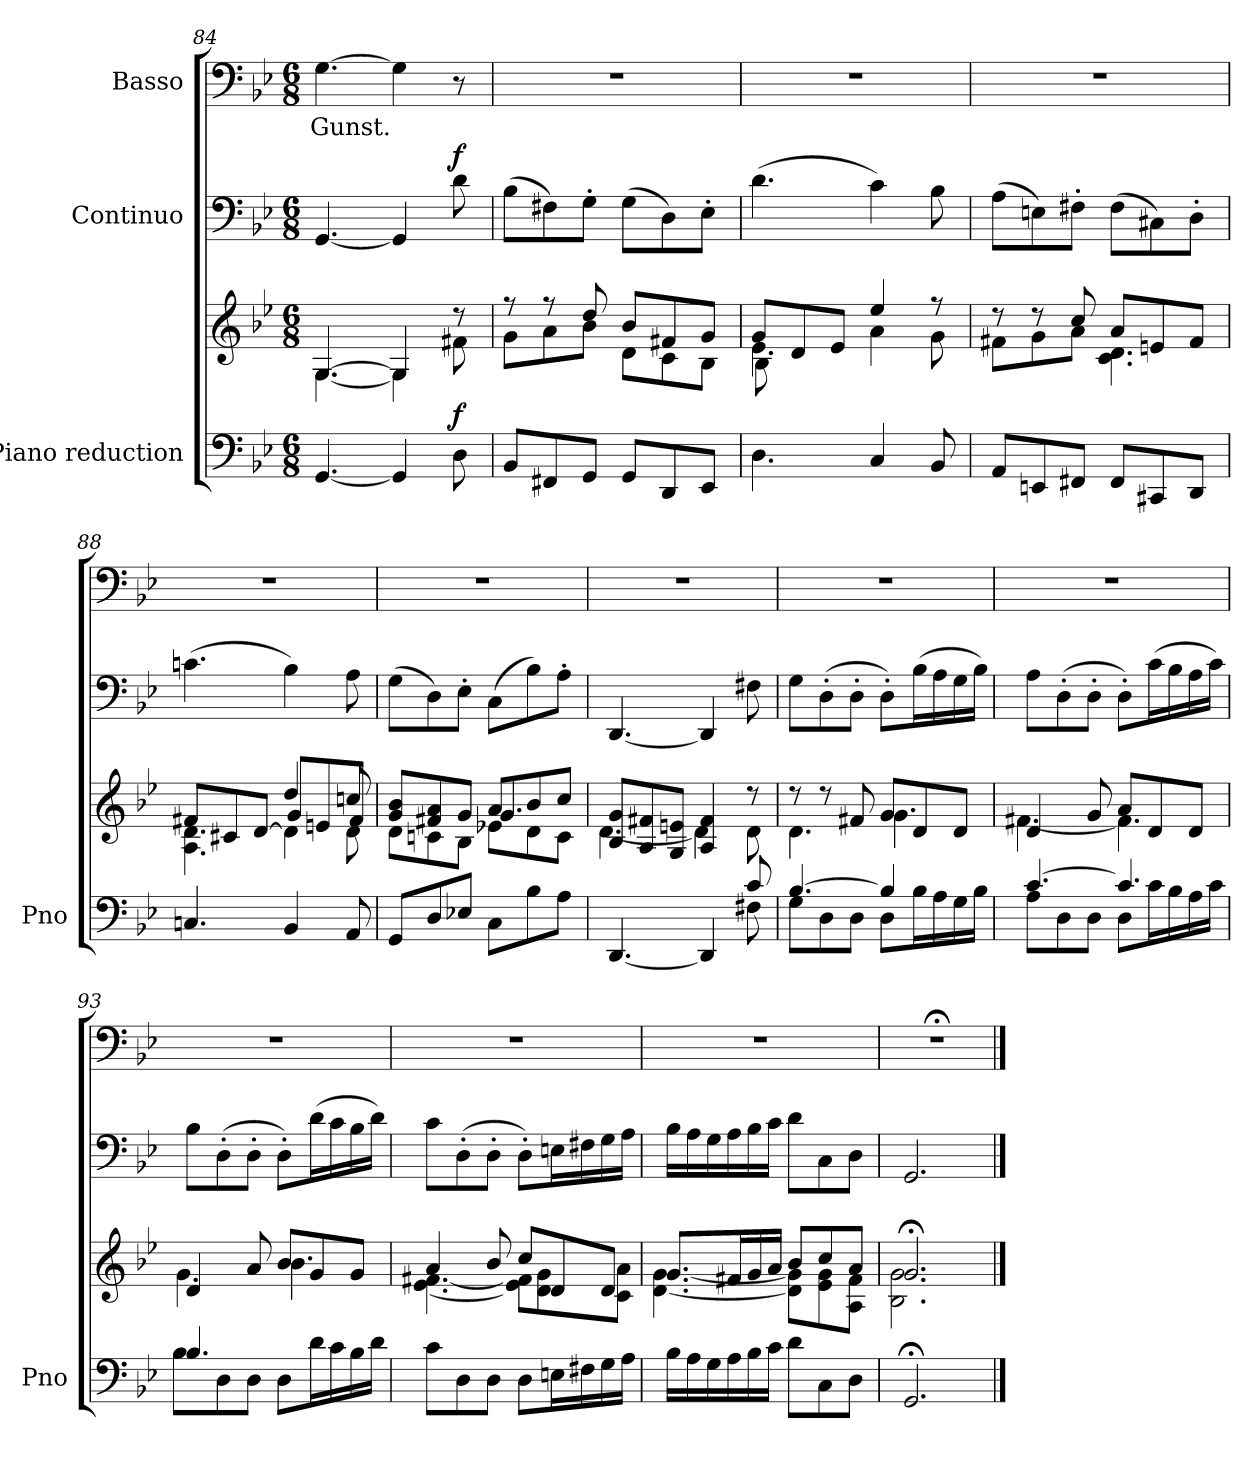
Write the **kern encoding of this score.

**kern	**kern	**dynam	**kern	**dynam	**kern	**text
*part3	*part3	*part3	*part2	*part2	*part1	*part1
*staff4	*staff3	*staff3/4	*staff2	*staff2	*staff1	*staff1
*I"Piano reduction	*	*	*I"Continuo	*	*I"Basso	*
*I'Pno	*	*	*	*	*	*
*clefF4	*clefG2	*	*clefF4	*	*clefF4	*
*k[b-e-]	*k[b-e-]	*	*k[b-e-]	*	*k[b-e-]	*
*M6/8	*M6/8	*	*M6/8	*	*M6/8	*
=84	=84	=84	=84	=84	=84	=84
*	*^	*	*	*	*	*
!	!	!	!	!	!	!	!LO:LY:b
[4.GG/	[4.G/	[4.G\	.	[4.GG/	.	[4.G\	Gunst.
4GG/]	4G/]	4G\]	.	4GG/]	.	4G\]	.
!	!	!	!LO:DY:a=2	!	!LO:DY:a	!	!
8D\	8r	8f#X\	f	8d\	f	8r	.
!!LO:LB:g=z
=85	=85	=85	=85	=85	=85	=85	=85
8BB-/L	8r	8g\L	.	(>8B-\L	.	2.r	.
8FF#X/	8r	8a\	.	8F#X\)	.	.	.
8GG/J	8dd/	8b-\J	.	8G'\J	.	.	.
8GG/L	8b-/L	8d\L	.	(>8G\L	.	.	.
8DD/	8f#X/	8c\	.	8D\)	.	.	.
8EE-/J	8g/J	8B-\J	.	8E-'\J	.	.	.
=86	=86	=86	=86	=86	=86	=86	=86
*^	*	*^	*	*	*	*	*
8ryy	4.D\	8g/L	4.e-\	8B-\L	.	(>4.d\	.	2.r	.
8A/	.	8d/	.	2ryy	.	.	.	.	.
8G/J	.	8e-/J	.	.	.	.	.	.	.
4C/	4.ryy	4ee-/	4a\	.	.	4c\)	.	.	.
8BB-/	.	8r	8g\	8ryy	.	8B-\	.	.	.
*v	*v	*	*	*	*	*	*	*	*
*	*	*v	*v	*	*	*	*	*
=87	=87	=87	=87	=87	=87	=87	=87
8AA/L	8r	8f#X\L	.	(>8A\L	.	2.r	.
8EEn/	8r	8g\	.	8En\)	.	.	.
8FF#X/J	8cc/	8a\J	.	8F#X'\J	.	.	.
8FF#/L	8a/L	4.c\ 4.d\	.	(>8F#\L	.	.	.
8CC#X/	8en/	.	.	8C#X\)	.	.	.
8DD/J	8f#/J	.	.	8D'\J	.	.	.
=88	=88	=88	=88	=88	=88	=88	=88
*	*	*^	*	*	*	*	*
4.Cn/	8f#X/L	4.A\ 4.d\	4.ryy	.	(>4.cn\	.	2.r	.
.	8c#X/	.	.	.	.	.	.	.
.	[8d/J	.	.	.	.	.	.	.
4BB-/	4dd/	4d\]	8g/L	.	4B-\)	.	.	.
.	.	.	8en/	.	.	.	.	.
8AA/	8ccn/	8d\	8f#/J	.	8A\	.	.	.
=89	=89	=89	=89	=89	=89	=89	=89	=89
8GG/L	8g/ 8b-/L	8d\L	4.ryy	.	(>8G\L	.	2.r	.
8D/	8f#X/ 8a/	8cn\	.	.	8D\)	.	.	.
8E-X/J	8g/J	8B-\J	.	.	8E-'\J	.	.	.
8C\L	8a/L	8e-X\L	4.g/	.	(>8C\L	.	.	.
8B-\	8b-/	8d\	.	.	8B-\)	.	.	.
8A\J	8cc/J	8c\J	.	.	8A'\J	.	.	.
*	*	*v	*v	*	*	*	*	*
=90	=90	=90	=90	=90	=90	=90	=90
*^	*	*	*	*	*	*	*
[4.DD/	4.ryy	8B-/ 8g/L	[4.d\	.	[4.DD/	.	2.r	.
.	.	8A/ 8f#X/	.	.	.	.	.	.
.	.	8G/ 8en/J	.	.	.	.	.	.
4DD/]	4ryy	4A/ 4f#/	4d\]	.	4DD/]	.	.	.
8c/	8F#X\	8r	8d\	.	8F#X\	.	.	.
=91	=91	=91	=91	=91	=91	=91	=91	=91
[4.B-/	8G\L	8r	4.d\	.	8G\L	.	2.r	.
.	8D\	8r	.	.	(>8D'\	.	.	.
.	8D\J	8f#X/	.	.	8D'\J	.	.	.
4B-/]	8D\L	8g/L	4.g\	.	8D'\L)	.	.	.
.	16B-\L	8d/	.	.	(>16B-\L	.	.	.
.	16A\	.	.	.	16A\	.	.	.
8ryy	16G\	8d/J	.	.	16G\	.	.	.
.	16B-\JJ	.	.	.	16B-\JJ)	.	.	.
!!LO:LB:g=z
=92	=92	=92	=92	=92	=92	=92	=92	=92
[4.c/	8A\L	4d/	[4.f#X\	.	8A\L	.	2.r	.
.	8D\	.	.	.	(>8D'\	.	.	.
.	8D\J	8g/	.	.	8D'\J	.	.	.
4.c/]	8D\L	8a/L	4.f#\]	.	8D'\L)	.	.	.
.	16c\L	8d/	.	.	(>16c\L	.	.	.
.	16B-\	.	.	.	16B-\	.	.	.
.	16A\	8d/J	.	.	16A\	.	.	.
.	16c\JJ	.	.	.	16c\JJ)	.	.	.
=93	=93	=93	=93	=93	=93	=93	=93	=93
4.B-/	8B-\L	4d/	4.g\	.	8B-\L	.	2.r	.
.	8D\	.	.	.	(>8D'\	.	.	.
.	8D\J	8a/	.	.	8D'\J	.	.	.
4.ryy	8D\L	8b-/L	4.b-\	.	8D'\L)	.	.	.
.	16d\L	8g/	.	.	(>16d\L	.	.	.
.	16c\	.	.	.	16c\	.	.	.
.	16B-\	8g/J	.	.	16B-\	.	.	.
.	16d\JJ	.	.	.	16d\JJ)	.	.	.
*v	*v	*	*	*	*	*	*	*
=94	=94	=94	=94	=94	=94	=94	=94
8c\L	4a/	[4.e-\ [4.f#X\	.	8c\L	.	2.r	.
8D\	.	.	.	(>8D'\	.	.	.
8D\J	8b-/	.	.	8D'\J	.	.	.
8D\L	8cc/L	8e-\] 8f#\]L	.	8D'\L)	.	.	.
16En\L	8d/	8d\ 8g\	.	16En\L	.	.	.
16F#X\	.	.	.	16F#X\	.	.	.
16G\	8d/J	8c\ 8a\J	.	16G\	.	.	.
16A\JJ	.	.	.	16A\JJ	.	.	.
=95	=95	=95	=95	=95	=95	=95	=95
16B-\LL	8.g/L	[4.d\ [4.g\	.	16B-\LL	.	2.r	.
16A\	.	.	.	16A\	.	.	.
16G\	.	.	.	16G\	.	.	.
16A\	16f#X/L	.	.	16A\	.	.	.
16B-\	16g/	.	.	16B-\	.	.	.
16c\JJ	16a/JJ	.	.	16c\JJ	.	.	.
8d\L	8b-/L	8d\] 8g\]L	.	8d\L	.	.	.
8C\	8cc/	8e-\ 8g\	.	8C\	.	.	.
8D\J	8a/J	8A\ 8f#\J	.	8D\J	.	.	.
=96	=96	=96	=96	=96	=96	=96	=96
2.GG;/	2.g;</	2.B-\ 2.g\	.	2.GG/	.	2.r;<	.
*	*v	*v	*	*	*	*	*
==	==	==	==	==	==	==
*-	*-	*-	*-	*-	*-	*-
